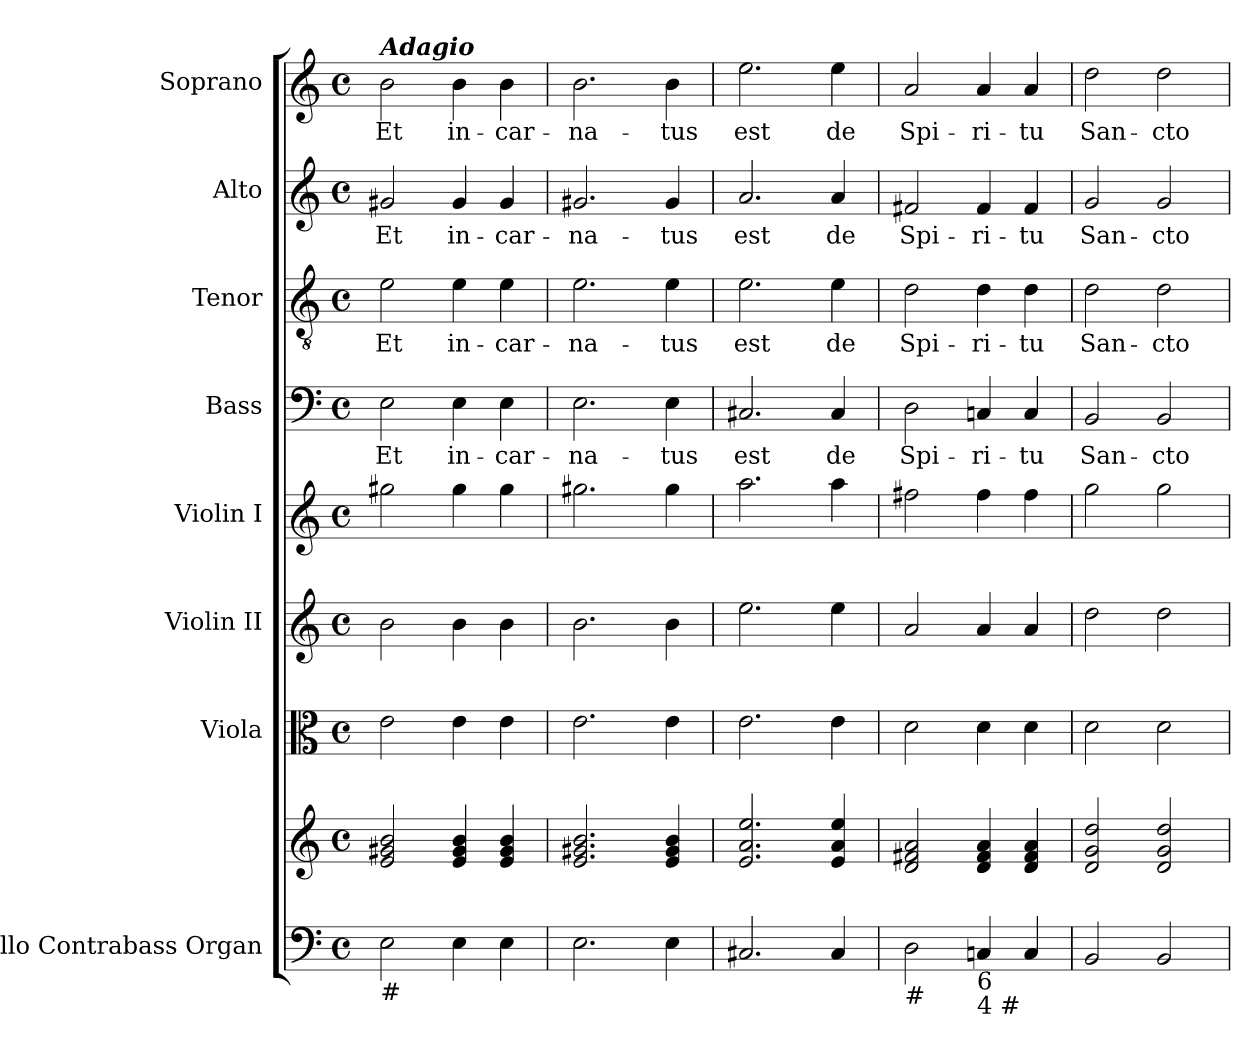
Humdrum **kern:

**kern	**kern	**kern	**kern	**kern	**kern	**text	**kern	**text	**kern	**text	**kern	**text
*part8	*part8	*part7	*part6	*part5	*part4	*part4	*part3	*part3	*part2	*part2	*part1	*part1
*staff9	*staff8	*staff7	*staff6	*staff5	*staff4	*staff4	*staff3	*staff3	*staff2	*staff2	*staff1	*staff1
*I"Cello Contrabass Organ	*	*I"Viola	*I"Violin II	*I"Violin I	*I"Bass	*	*I"Tenor	*	*I"Alto	*	*I"Soprano	*
*	*	*I'Vla.	*I'Vln. II	*I'Vln. I	*I'B	*	*I'T	*	*I'A	*	*I'S	*
*clefF4	*clefG2	*clefC3	*clefG2	*clefG2	*clefF4	*	*clefGv2	*	*clefG2	*	*clefG2	*
*k[]	*k[]	*k[]	*k[]	*k[]	*k[]	*	*k[]	*	*k[]	*	*k[]	*
*C:	*C:	*C:	*C:	*C:	*C:	*	*C:	*	*C:	*	*C:	*
*M4/4	*M4/4	*M4/4	*M4/4	*M4/4	*M4/4	*	*M4/4	*	*M4/4	*	*M4/4	*
*met(c)	*met(c)	*met(c)	*met(c)	*met(c)	*met(c)	*	*met(c)	*	*met(c)	*	*met(c)	*
=1	=1	=1	=1	=1	=1	=1	=1	=1	=1	=1	=1	=1
!	!	!	!	!	!	!	!	!	!	!	!LO:TX:a:Bi:t=Adagio	!
!LO:TX:b:t=#	!	!	!	!	!	!	!	!	!	!	!	!
!	!	!	!	!	!	!LO:LY:b	!	!LO:LY:b	!	!LO:LY:b	!	!LO:LY:b
2E\	2e/ 2g#X/ 2b/	2e\	2b\	2gg#X\	2E\	Et	2e\	Et	2g#X/	Et	2b\	Et
!	!	!	!	!	!	!LO:LY:b	!	!LO:LY:b	!	!LO:LY:b	!	!LO:LY:b
4E\	4e/ 4g#/ 4b/	4e\	4b\	4gg#\	4E\	in-	4e\	in-	4g#/	in-	4b\	in-
!	!	!	!	!	!	!LO:LY:b	!	!LO:LY:b	!	!LO:LY:b	!	!LO:LY:b
4E\	4e/ 4g#/ 4b/	4e\	4b\	4gg#\	4E\	-car-	4e\	-car-	4g#/	-car-	4b\	-car-
=2	=2	=2	=2	=2	=2	=2	=2	=2	=2	=2	=2	=2
!	!	!	!	!	!	!LO:LY:b	!	!LO:LY:b	!	!LO:LY:b	!	!LO:LY:b
2.E\	2.e/ 2.g#X/ 2.b/	2.e\	2.b\	2.gg#X\	2.E\	-na-	2.e\	-na-	2.g#X/	-na-	2.b\	-na-
!	!	!	!	!	!	!LO:LY:b	!	!LO:LY:b	!	!LO:LY:b	!	!LO:LY:b
4E\	4e/ 4g#/ 4b/	4e\	4b\	4gg#\	4E\	-tus	4e\	-tus	4g#/	-tus	4b\	-tus
=3	=3	=3	=3	=3	=3	=3	=3	=3	=3	=3	=3	=3
!	!	!	!	!	!	!LO:LY:b	!	!LO:LY:b	!	!LO:LY:b	!	!LO:LY:b
2.C#X/	2.e/ 2.a/ 2.ee/	2.e\	2.ee\	2.aa\	2.C#X/	est	2.e\	est	2.a/	est	2.ee\	est
!	!	!	!	!	!	!LO:LY:b	!	!LO:LY:b	!	!LO:LY:b	!	!LO:LY:b
4C#/	4e/ 4a/ 4ee/	4e\	4ee\	4aa\	4C#/	de	4e\	de	4a/	de	4ee\	de
=4	=4	=4	=4	=4	=4	=4	=4	=4	=4	=4	=4	=4
!LO:TX:b:t=#	!	!	!	!	!	!	!	!	!	!	!	!
!	!	!	!	!	!	!LO:LY:b	!	!LO:LY:b	!	!LO:LY:b	!	!LO:LY:b
2D\	2d/ 2f#X/ 2a/	2d\	2a/	2ff#X\	2D\	Spi-	2d\	Spi-	2f#X/	Spi-	2a/	Spi-
!LO:TX:b:t=6	!	!	!	!	!	!	!	!	!	!	!	!
!LO:TX:b:t=4  #	!	!	!	!	!	!	!	!	!	!	!	!
!	!	!	!	!	!	!LO:LY:b	!	!LO:LY:b	!	!LO:LY:b	!	!LO:LY:b
4Cn/	4d/ 4f#/ 4a/	4d\	4a/	4ff#\	4Cn/	-ri-	4d\	-ri-	4f#/	-ri-	4a/	-ri-
!	!	!	!	!	!	!LO:LY:b	!	!LO:LY:b	!	!LO:LY:b	!	!LO:LY:b
4C/	4d/ 4f#/ 4a/	4d\	4a/	4ff#\	4C/	-tu	4d\	-tu	4f#/	-tu	4a/	-tu
=5	=5	=5	=5	=5	=5	=5	=5	=5	=5	=5	=5	=5
!	!	!	!	!	!	!LO:LY:b	!	!LO:LY:b	!	!LO:LY:b	!	!LO:LY:b
2BB/	2d/ 2g/ 2dd/	2d\	2dd\	2gg\	2BB/	San-	2d\	San-	2g/	San-	2dd\	San-
!	!	!	!	!	!	!LO:LY:b	!	!LO:LY:b	!	!LO:LY:b	!	!LO:LY:b
2BB/	2d/ 2g/ 2dd/	2d\	2dd\	2gg\	2BB/	-cto	2d\	-cto	2g/	-cto	2dd\	-cto
=	=	=	=	=	=	=	=	=	=	=	=	=
*-	*-	*-	*-	*-	*-	*-	*-	*-	*-	*-	*-	*-
